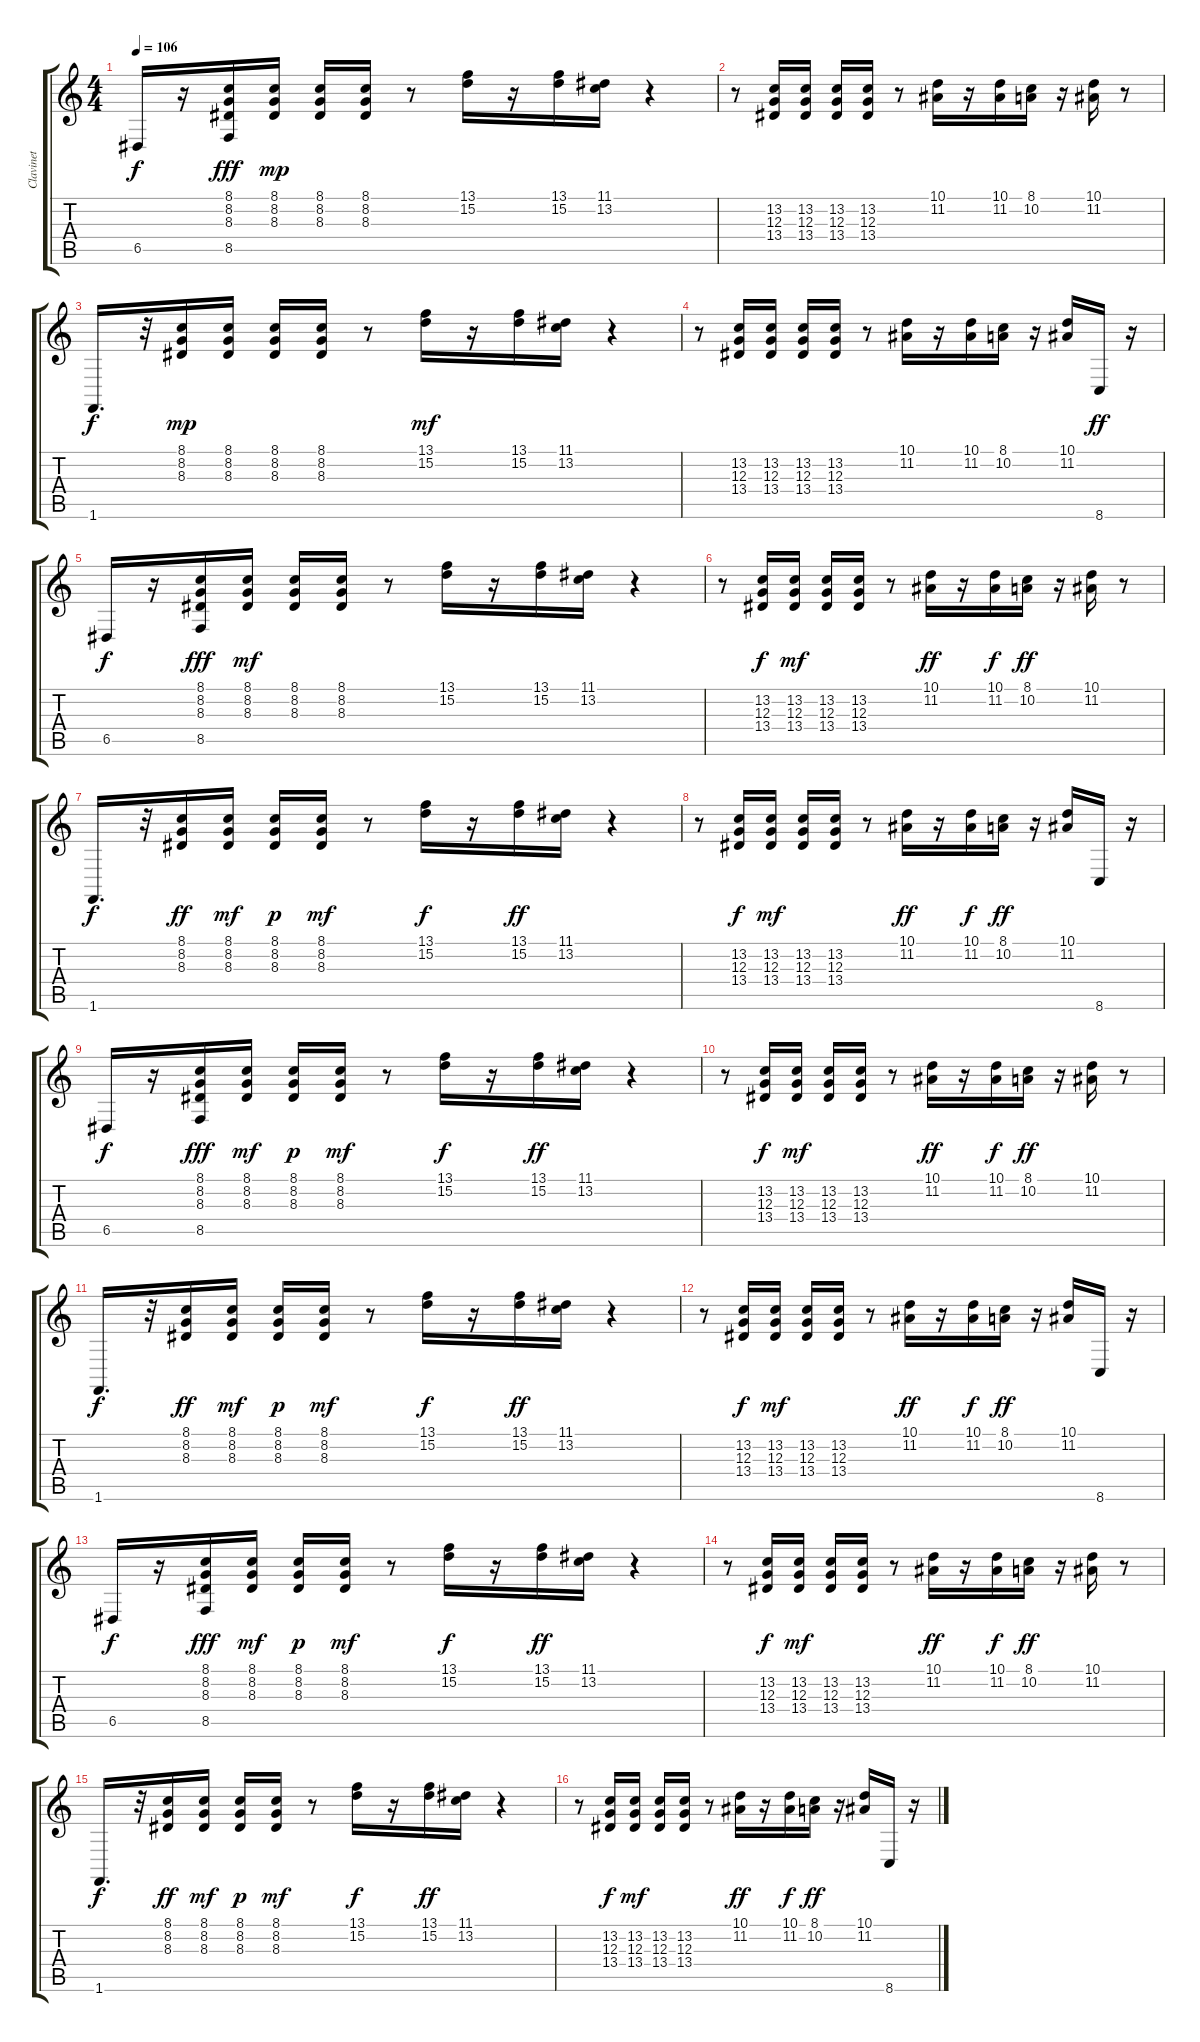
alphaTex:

\track ("Clavinet" "Clavinet") {instrument clavinet}
\staff {score tabs}
\tuning (E4 B3 G3 D3 A2 E2) {hide}
\ts (4 4)
\tempo 106
\clef g2
\ks c
6.5.16{dy f} r.16 (8.1 8.2 8.3 8.5).16{dy fff} (8.1 8.2 8.3).16{dy mp} (8.1 8.2 8.3).16 (8.1 8.2 8.3).16 r.8 (13.1 15.2).16 r.16 (13.1 15.2).16 (11.1 13.2).16 r.4 |
r.8 (13.2 12.3 13.4).16 (13.2 12.3 13.4).16 (13.2 12.3 13.4).16 (13.2 12.3 13.4).16 r.8 (10.1 11.2).16 r.16 (10.1 11.2).16 (8.1 10.2).16 r.16 (10.1 11.2).16 r.8 |
1.6.16{d dy f} r.32 (8.1 8.2 8.3).16{dy mp} (8.1 8.2 8.3).16 (8.1 8.2 8.3).16 (8.1 8.2 8.3).16 r.8 (13.1 15.2).16{dy mf} r.16 (13.1 15.2).16 (11.1 13.2).16 r.4 |
r.8 (13.2 12.3 13.4).16 (13.2 12.3 13.4).16 (13.2 12.3 13.4).16 (13.2 12.3 13.4).16 r.8 (10.1 11.2).16 r.16 (10.1 11.2).16 (8.1 10.2).16 r.16 (10.1 11.2).16 8.6.16{dy ff} r.16 |
6.5.16{dy f} r.16 (8.1 8.2 8.3 8.5).16{dy fff} (8.1 8.2 8.3).16{dy mf} (8.1 8.2 8.3).16 (8.1 8.2 8.3).16 r.8 (13.1 15.2).16 r.16 (13.1 15.2).16 (11.1 13.2).16 r.4 |
r.8 (13.2 12.3 13.4).16{dy f} (13.2 12.3 13.4).16{dy mf} (13.2 12.3 13.4).16 (13.2 12.3 13.4).16 r.8 (10.1 11.2).16{dy ff} r.16 (10.1 11.2).16{dy f} (8.1 10.2).16{dy ff} r.16 (10.1 11.2).16 r.8 |
1.6.16{d dy f} r.32 (8.1 8.2 8.3).16{dy ff} (8.1 8.2 8.3).16{dy mf} (8.1 8.2 8.3).16{dy p} (8.1 8.2 8.3).16{dy mf} r.8 (13.1 15.2).16{dy f} r.16 (13.1 15.2).16{dy ff} (11.1 13.2).16 r.4 |
r.8 (13.2 12.3 13.4).16{dy f} (13.2 12.3 13.4).16{dy mf} (13.2 12.3 13.4).16 (13.2 12.3 13.4).16 r.8 (10.1 11.2).16{dy ff} r.16 (10.1 11.2).16{dy f} (8.1 10.2).16{dy ff} r.16 (10.1 11.2).16 8.6.16 r.16 |
6.5.16{dy f} r.16 (8.1 8.2 8.3 8.5).16{dy fff} (8.1 8.2 8.3).16{dy mf} (8.1 8.2 8.3).16{dy p} (8.1 8.2 8.3).16{dy mf} r.8 (13.1 15.2).16{dy f} r.16 (13.1 15.2).16{dy ff} (11.1 13.2).16 r.4 |
r.8 (13.2 12.3 13.4).16{dy f} (13.2 12.3 13.4).16{dy mf} (13.2 12.3 13.4).16 (13.2 12.3 13.4).16 r.8 (10.1 11.2).16{dy ff} r.16 (10.1 11.2).16{dy f} (8.1 10.2).16{dy ff} r.16 (10.1 11.2).16 r.8 |
1.6.16{d dy f} r.32 (8.1 8.2 8.3).16{dy ff} (8.1 8.2 8.3).16{dy mf} (8.1 8.2 8.3).16{dy p} (8.1 8.2 8.3).16{dy mf} r.8 (13.1 15.2).16{dy f} r.16 (13.1 15.2).16{dy ff} (11.1 13.2).16 r.4 |
r.8 (13.2 12.3 13.4).16{dy f} (13.2 12.3 13.4).16{dy mf} (13.2 12.3 13.4).16 (13.2 12.3 13.4).16 r.8 (10.1 11.2).16{dy ff} r.16 (10.1 11.2).16{dy f} (8.1 10.2).16{dy ff} r.16 (10.1 11.2).16 8.6.16 r.16 |
6.5.16{dy f} r.16 (8.1 8.2 8.3 8.5).16{dy fff} (8.1 8.2 8.3).16{dy mf} (8.1 8.2 8.3).16{dy p} (8.1 8.2 8.3).16{dy mf} r.8 (13.1 15.2).16{dy f} r.16 (13.1 15.2).16{dy ff} (11.1 13.2).16 r.4 |
r.8 (13.2 12.3 13.4).16{dy f} (13.2 12.3 13.4).16{dy mf} (13.2 12.3 13.4).16 (13.2 12.3 13.4).16 r.8 (10.1 11.2).16{dy ff} r.16 (10.1 11.2).16{dy f} (8.1 10.2).16{dy ff} r.16 (10.1 11.2).16 r.8 |
1.6.16{d dy f} r.32 (8.1 8.2 8.3).16{dy ff} (8.1 8.2 8.3).16{dy mf} (8.1 8.2 8.3).16{dy p} (8.1 8.2 8.3).16{dy mf} r.8 (13.1 15.2).16{dy f} r.16 (13.1 15.2).16{dy ff} (11.1 13.2).16 r.4 |
r.8 (13.2 12.3 13.4).16{dy f} (13.2 12.3 13.4).16{dy mf} (13.2 12.3 13.4).16 (13.2 12.3 13.4).16 r.8 (10.1 11.2).16{dy ff} r.16 (10.1 11.2).16{dy f} (8.1 10.2).16{dy ff} r.16 (10.1 11.2).16 8.6.16 r.16
